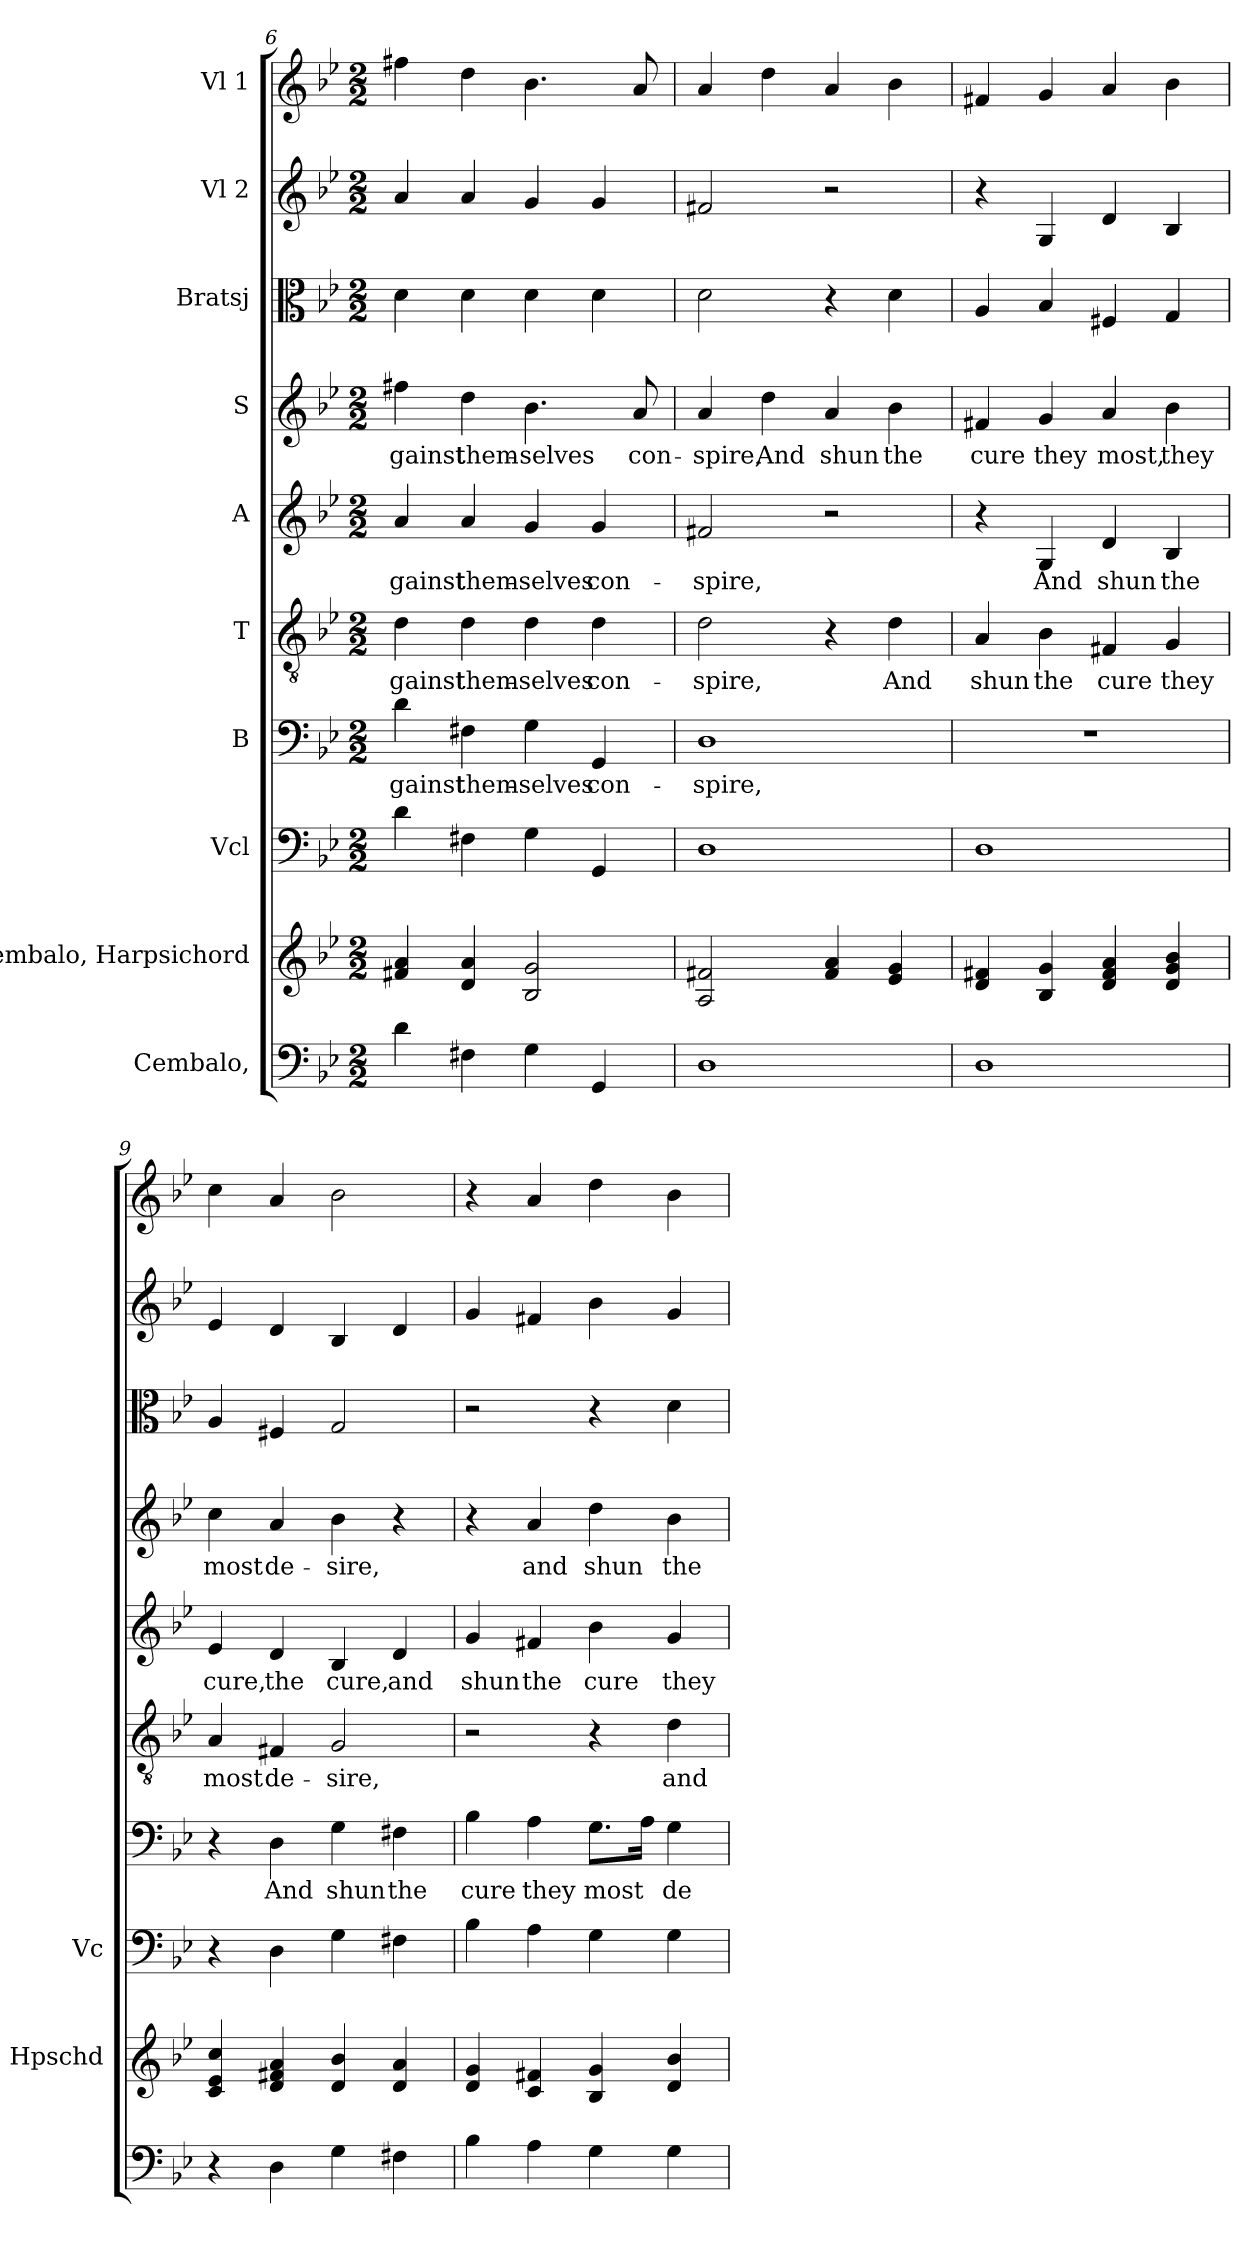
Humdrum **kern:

**kern	**kern	**kern	**kern	**text	**kern	**text	**kern	**text	**kern	**text	**kern	**kern	**kern
*part10	*part9	*part8	*part7	*part7	*part6	*part6	*part5	*part5	*part4	*part4	*part3	*part2	*part1
*staff10	*staff9	*staff8	*staff7	*staff7	*staff6	*staff6	*staff5	*staff5	*staff4	*staff4	*staff3	*staff2	*staff1
*I"Cembalo,	*I"Cembalo, Harpsichord	*I"Vcl	*I"B	*	*I"T	*	*I"A	*	*I"S	*	*I"Bratsj	*I"Vl 2	*I"Vl 1
*	*I'Hpschd	*I'Vc	*	*	*	*	*	*	*	*	*	*	*
*clefF4	*clefG2	*clefF4	*clefF4	*	*clefGv2	*	*clefG2	*	*clefG2	*	*clefC3	*clefG2	*clefG2
*k[b-e-]	*k[b-e-]	*k[b-e-]	*k[b-e-]	*	*k[b-e-]	*	*k[b-e-]	*	*k[b-e-]	*	*k[b-e-]	*k[b-e-]	*k[b-e-]
*M2/2	*M2/2	*M2/2	*M2/2	*	*M2/2	*	*M2/2	*	*M2/2	*	*M2/2	*M2/2	*M2/2
=6	=6	=6	=6	=6	=6	=6	=6	=6	=6	=6	=6	=6	=6
!	!	!	!	!LO:LY:b	!	!LO:LY:b	!	!LO:LY:b	!	!LO:LY:b	!	!	!
4d\	4f#X/ 4a/	4d\	4d\	-gainst	4d\	-gainst	4a/	-gainst	4ff#X\	-gainst	4d\	4a/	4ff#X\
!	!	!	!	!LO:LY:b	!	!LO:LY:b	!	!LO:LY:b	!	!LO:LY:b	!	!	!
4F#X\	4d/ 4a/	4F#X\	4F#X\	them-	4d\	them-	4a/	them-	4dd\	them-	4d\	4a/	4dd\
!	!	!	!	!LO:LY:b	!	!LO:LY:b	!	!LO:LY:b	!	!LO:LY:b	!	!	!
4G\	2B-/ 2g/	4G\	4G\	-selves	4d\	-selves	4g/	-selves	4.b-\	-selves	4d\	4g/	4.b-\
!	!	!	!	!LO:LY:b	!	!LO:LY:b	!	!LO:LY:b	!	!	!	!	!
4GG/	.	4GG/	4GG/	con-	4d\	con-	4g/	con-	.	.	4d\	4g/	.
!	!	!	!	!	!	!	!	!	!	!LO:LY:b	!	!	!
.	.	.	.	.	.	.	.	.	8a/	con-	.	.	8a/
=7	=7	=7	=7	=7	=7	=7	=7	=7	=7	=7	=7	=7	=7
!	!	!	!	!LO:LY:b	!	!LO:LY:b	!	!LO:LY:b	!	!LO:LY:b	!	!	!
1D	2A/ 2f#X/	1D	1D	-spire,	2d\	-spire,	2f#X/	-spire,	4a/	-spire,	2d\	2f#X/	4a/
!	!	!	!	!	!	!	!	!	!	!LO:LY:b	!	!	!
.	.	.	.	.	.	.	.	.	4dd\	And	.	.	4dd\
!	!	!	!	!	!	!	!	!	!	!LO:LY:b	!	!	!
.	4f#/ 4a/	.	.	.	4r	.	2r	.	4a/	shun	4r	2r	4a/
!	!	!	!	!	!	!LO:LY:b	!	!	!	!LO:LY:b	!	!	!
.	4e-/ 4g/	.	.	.	4d\	And	.	.	4b-\	the	4d\	.	4b-\
=8	=8	=8	=8	=8	=8	=8	=8	=8	=8	=8	=8	=8	=8
!	!	!	!	!	!	!LO:LY:b	!	!	!	!LO:LY:b	!	!	!
1D	4d/ 4f#X/	1D	1r	.	4A/	shun	4r	.	4f#X/	cure	4A/	4r	4f#X/
!	!	!	!	!	!	!LO:LY:b	!	!LO:LY:b	!	!LO:LY:b	!	!	!
.	4B-/ 4g/	.	.	.	4B-\	the	4G/	And	4g/	they	4B-/	4G/	4g/
!	!	!	!	!	!	!LO:LY:b	!	!LO:LY:b	!	!LO:LY:b	!	!	!
.	4d/ 4f#/ 4a/	.	.	.	4F#X/	cure	4d/	shun	4a/	most,	4F#X/	4d/	4a/
!	!	!	!	!	!	!LO:LY:b	!	!LO:LY:b	!	!LO:LY:b	!	!	!
.	4d/ 4g/ 4b-/	.	.	.	4G/	they	4B-/	the	4b-\	they	4G/	4B-/	4b-\
!!LO:PB:g=z
=9	=9	=9	=9	=9	=9	=9	=9	=9	=9	=9	=9	=9	=9
!	!	!	!	!	!	!LO:LY:b	!	!LO:LY:b	!	!LO:LY:b	!	!	!
4r	4c/ 4e-/ 4cc/	4r	4r	.	4A/	most	4e-/	cure,	4cc\	most	4A/	4e-/	4cc\
!	!	!	!	!LO:LY:b	!	!LO:LY:b	!	!LO:LY:b	!	!LO:LY:b	!	!	!
4D\	4d/ 4f#X/ 4a/	4D\	4D\	And	4F#X/	de-	4d/	the	4a/	de-	4F#X/	4d/	4a/
!	!	!	!	!LO:LY:b	!	!LO:LY:b	!	!LO:LY:b	!	!LO:LY:b	!	!	!
4G\	4d/ 4b-/	4G\	4G\	shun	2G/	-sire,	4B-/	cure,	4b-\	-sire,	2G/	4B-/	2b-\
!	!	!	!	!LO:LY:b	!	!	!	!LO:LY:b	!	!	!	!	!
4F#X\	4d/ 4a/	4F#X\	4F#X\	the	.	.	4d/	and	4r	.	.	4d/	.
=10	=10	=10	=10	=10	=10	=10	=10	=10	=10	=10	=10	=10	=10
!	!	!	!	!LO:LY:b	!	!	!	!LO:LY:b	!	!	!	!	!
4B-\	4d/ 4g/	4B-\	4B-\	cure	2r	.	4g/	shun	4r	.	2r	4g/	4r
!	!	!	!	!LO:LY:b	!	!	!	!LO:LY:b	!	!LO:LY:b	!	!	!
4A\	4c/ 4f#X/	4A\	4A\	they	.	.	4f#X/	the	4a/	and	.	4f#X/	4a/
!	!	!	!	!LO:LY:b	!	!	!	!LO:LY:b	!	!LO:LY:b	!	!	!
4G\	4B-/ 4g/	4G\	8.G\L	most	4r	.	4b-\	cure	4dd\	shun	4r	4b-\	4dd\
.	.	.	16A\Jk	.	.	.	.	.	.	.	.	.	.
!	!	!	!	!LO:LY:b	!	!LO:LY:b	!	!LO:LY:b	!	!LO:LY:b	!	!	!
4G\	4d/ 4b-/	4G\	4G\	de-	4d\	and	4g/	they	4b-\	the	4d\	4g/	4b-\
=	=	=	=	=	=	=	=	=	=	=	=	=	=
*-	*-	*-	*-	*-	*-	*-	*-	*-	*-	*-	*-	*-	*-
